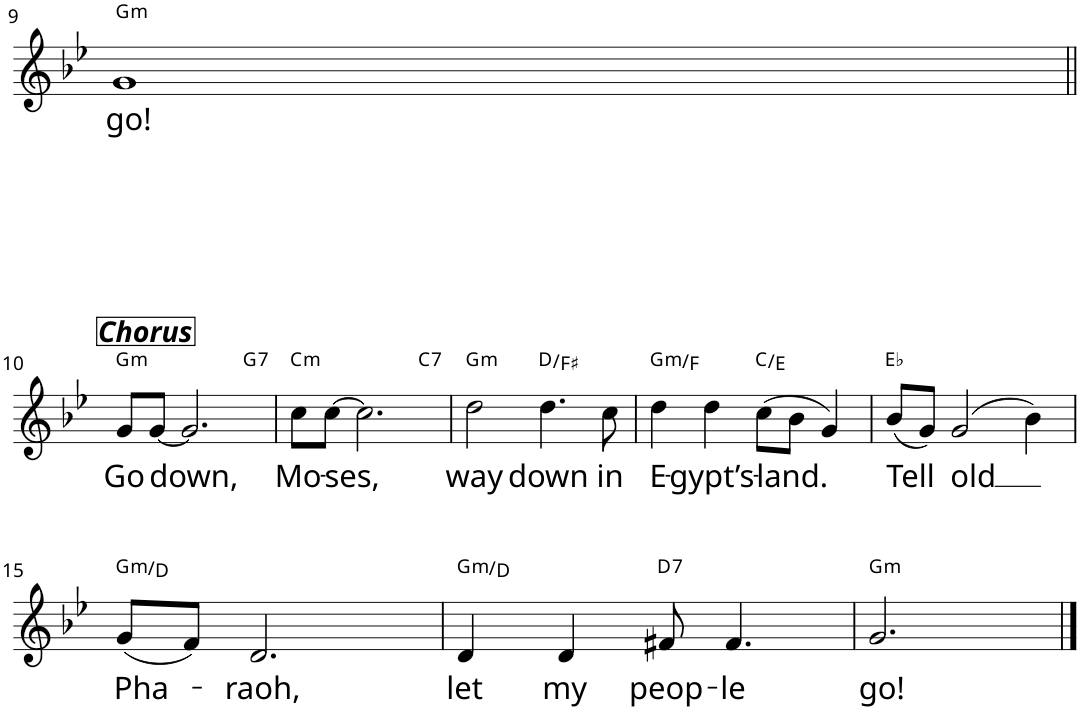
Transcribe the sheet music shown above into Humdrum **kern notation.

**kern	**text	**harte
*part1	*part1	*part1
*staff1	*staff1	*
*I"Voice	*	*
*I'Vc.	*	*
!!LO:PB:g=z
*clefG2	*	*
*k[b-e-]	*	*
*B-:	*	*
*M4/4	*	*
=9	=9	=9
!	!LO:LY:b	!LO:H:kt=m
1g	go!	G:min
!!LO:LB:g=z
=10||	=10||	=10||
!LO:TX:a:Bi:t=Chorus	!	!
!	!LO:LY:b	!LO:H:kt=m
*^	*	*
8g/L	2.ryy	Go	G:min
!	!	!LO:LY:b	!
[8g/J	.	down,	.
2.g/]	.	.	.
!	!	!	!LO:H:kt=7
.	4ryy	.	G:7
=11	=11	=11	=11
!	!	!LO:LY:b	!LO:H:kt=m
8cc\L	2.ryy	Mo-	C:min
!	!	!LO:LY:b	!
[8cc\J	.	-ses,	.
2.cc\]	.	.	.
!	!	!	!LO:H:kt=7
.	4ryy	.	C:7
=12	=12	=12	=12
!	!	!LO:LY:b	!LO:H:kt=m
*v	*v	*	*
2dd\	way	G:min
!	!LO:LY:b	!
4.dd\	down	D:maj/3
!	!LO:LY:b	!
8cc\	in	.
=13	=13	=13
!	!LO:LY:b	!LO:H:kt=m
4dd\	E-	G:min/b7
!	!LO:LY:b	!
4dd\	-gypt’s-	.
!	!LO:LY:b	!
(8cc\L	-land.	C:maj/3
8b-\J	.	.
4g/)	.	.
=14	=14	=14
!	!LO:LY:b	!
(8b-/L	Tell	Eb:maj
8g/J)	.	.
!	!LO:LY:b	!
(2g/	old	.
4b-\)	.	.
!!LO:LB:g=z
=15	=15	=15
!	!LO:LY:b	!LO:H:kt=m
(8g/L	Pha-	G:min/5
8f/J)	.	.
!	!LO:LY:b	!
2.d/	-raoh,	.
=16	=16	=16
!	!LO:LY:b	!LO:H:kt=m
4d/	let	G:min/5
!	!LO:LY:b	!
4d/	my	.
!	!LO:LY:b	!LO:H:kt=7
8f#X/	peop-	D:7
!	!LO:LY:b	!
4.f#/	-le	.
=17	=17	=17
!	!LO:LY:b	!LO:H:kt=m
2.g/	go!	G:min
==	==	==
*-	*-	*-
